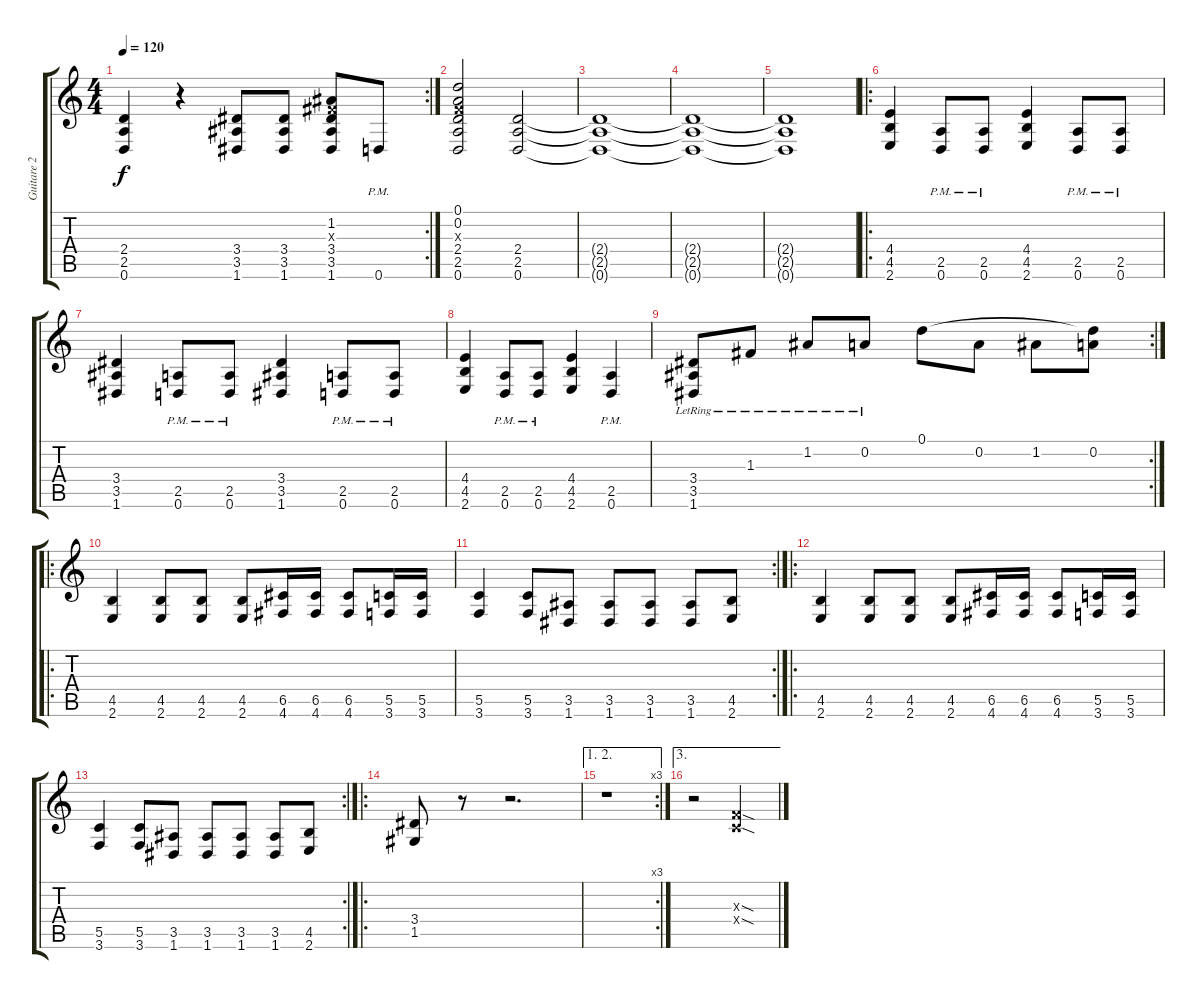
\track ("Guitare 2" "Guitare 2") {instrument distortionguitar}
\staff {score tabs}
\tuning (D4 A3 F3 C3 G2 D2) {hide}
\rc 2
\ts (4 4)
\tempo 120
\clef g2
\ks c
(2.4 2.5 0.6).4{dy f} r.4 (3.4 3.5 1.6).8 (3.4 3.5 1.6).8 (1.2 1.3{x} 3.4 3.5 1.6).8 0.6{pm}.8 |
(0.1 0.2 0.3{x} 2.4 2.5 0.6).2 (2.4 2.5 0.6).2 |
(2.4{t} 2.5{t} 0.6{t}).1 |
(2.4{t} 2.5{t} 0.6{t}).1 |
(2.4{t} 2.5{t} 0.6{t}).1 |
\ro
(4.4 4.5 2.6).4 (2.5{pm} 0.6{pm}).8 (2.5{pm} 0.6{pm}).8 (4.4 4.5 2.6).4 (2.5{pm} 0.6{pm}).8 (2.5{pm} 0.6{pm}).8 |
(3.4 3.5 1.6).4 (2.5{pm} 0.6{pm}).8 (2.5{pm} 0.6{pm}).8 (3.4 3.5 1.6).4 (2.5{pm} 0.6{pm}).8 (2.5{pm} 0.6{pm}).8 |
(4.4 4.5 2.6).4 (2.5{pm} 0.6{pm}).8 (2.5{pm} 0.6{pm}).8 (4.4 4.5 2.6).4 (2.5{pm} 0.6{pm}).4 |
\rc 2
(3.4{lr} 3.5{lr} 1.6{lr}).8 1.3{lr}.8 1.2{lr}.8 0.2{lr}.8 0.1.8 0.2.8 1.2.8 (0.1{t} 0.2).8 |
\ro
(4.5 2.6).4 (4.5 2.6).8 (4.5 2.6).8 (4.5 2.6).8 (6.5 4.6).16 (6.5 4.6).16 (6.5 4.6).8 (5.5 3.6).16 (5.5 3.6).16 |
\rc 2
(5.5 3.6).4 (5.5 3.6).8 (3.5 1.6).8 (3.5 1.6).8 (3.5 1.6).8 (3.5 1.6).8 (4.5 2.6).8 |
\ro
(4.5 2.6).4 (4.5 2.6).8 (4.5 2.6).8 (4.5 2.6).8 (6.5 4.6).16 (6.5 4.6).16 (6.5 4.6).8 (5.5 3.6).16 (5.5 3.6).16 |
\rc 2
(5.5 3.6).4 (5.5 3.6).8 (3.5 1.6).8 (3.5 1.6).8 (3.5 1.6).8 (3.5 1.6).8 (4.5 2.6).8 |
\ro
(3.4 1.5).8 r.8 r.2{d} |
\ae (1 2)
\rc 3
r.1 |
\ae 3
r.2 (0.3{sod x} 0.4{sod x}).2
